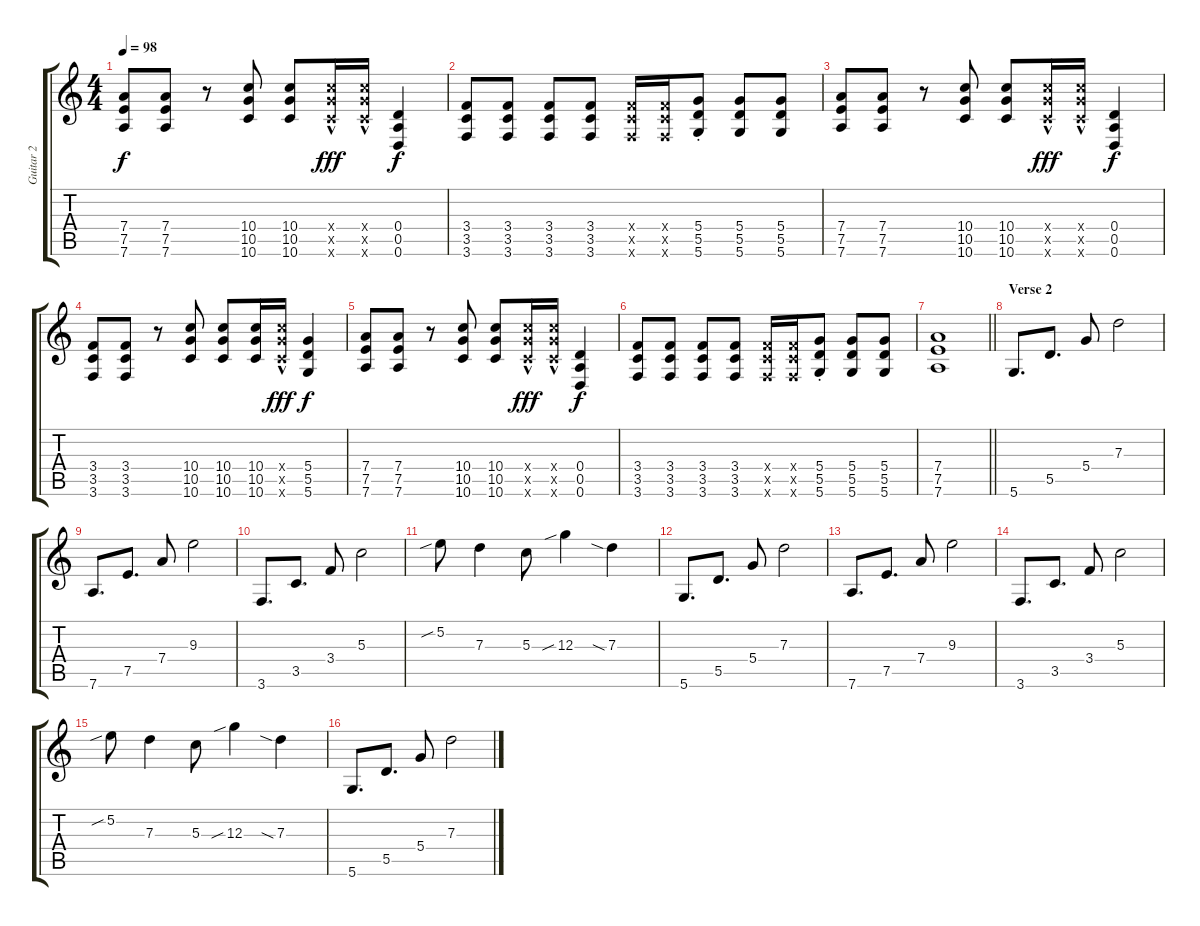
\track ("Guitar 2" "Guitar 2") {instrument electricguitarclean}
\staff {score tabs}
\tuning (E4 B3 G3 D3 A2 D2) {hide}
\ts (4 4)
\tempo 98
\clef g2
\ks c
(7.4 7.5 7.6).8{dy f} (7.4 7.5 7.6).8 r.8 (10.4 10.5 10.6).8 (10.4 10.5 10.6).8 (10.4{hac x} 10.5{hac x} 10.6{hac x}).16{dy fff} (10.4{hac x} 10.5{hac x} 10.6{hac x}).16 (0.4 0.5 0.6).4{dy f} |
(3.4 3.5 3.6).8 (3.4 3.5 3.6).8 (3.4 3.5 3.6).8 (3.4 3.5 3.6).8 (3.4{x} 3.5{x} 3.6{x}).16 (3.4{x} 3.5{x} 3.6{x}).16 (5.4{st} 5.5{st} 5.6{st}).8 (5.4 5.5 5.6).8 (5.4 5.5 5.6).8 |
(7.4 7.5 7.6).8 (7.4 7.5 7.6).8 r.8 (10.4 10.5 10.6).8 (10.4 10.5 10.6).8 (10.4{hac x} 10.5{hac x} 10.6{hac x}).16{dy fff} (10.4{hac x} 10.5{hac x} 10.6{hac x}).16 (0.4 0.5 0.6).4{dy f} |
(3.4 3.5 3.6).8 (3.4 3.5 3.6).8 r.8 (10.4 10.5 10.6).8 (10.4 10.5 10.6).8 (10.4 10.5 10.6).16 (10.4{hac x} 10.5{hac x} 10.6{hac x}).16{dy fff} (5.4 5.5 5.6).4{dy f} |
(7.4 7.5 7.6).8 (7.4 7.5 7.6).8 r.8 (10.4 10.5 10.6).8 (10.4 10.5 10.6).8 (10.4{hac x} 10.5{hac x} 10.6{hac x}).16{dy fff} (10.4{hac x} 10.5{hac x} 10.6{hac x}).16 (0.4 0.5 0.6).4{dy f} |
(3.4 3.5 3.6).8 (3.4 3.5 3.6).8 (3.4 3.5 3.6).8 (3.4 3.5 3.6).8 (3.4{x} 3.5{x} 3.6{x}).16 (3.4{x} 3.5{x} 3.6{x}).16 (5.4{st} 5.5{st} 5.6{st}).8 (5.4 5.5 5.6).8 (5.4 5.5 5.6).8 |
\barLineRight lightlight
(7.4 7.5 7.6).1 |
\section ("" "Verse 2")
5.6.8{d instrument electricguitarclean} 5.5.8{d} 5.4.8 7.3.2 |
7.6.8{d} 7.5.8{d} 7.4.8 9.3.2 |
3.6.8{d} 3.5.8{d} 3.4.8 5.3.2 |
5.2{sib}.8 7.3.4 5.3.8 12.3{sib}.4 7.3{sia}.4 |
5.6.8{d} 5.5.8{d} 5.4.8 7.3.2 |
7.6.8{d} 7.5.8{d} 7.4.8 9.3.2 |
3.6.8{d} 3.5.8{d} 3.4.8 5.3.2 |
5.2{sib}.8 7.3.4 5.3.8 12.3{sib}.4 7.3{sia}.4 |
5.6.8{d} 5.5.8{d} 5.4.8 7.3.2
